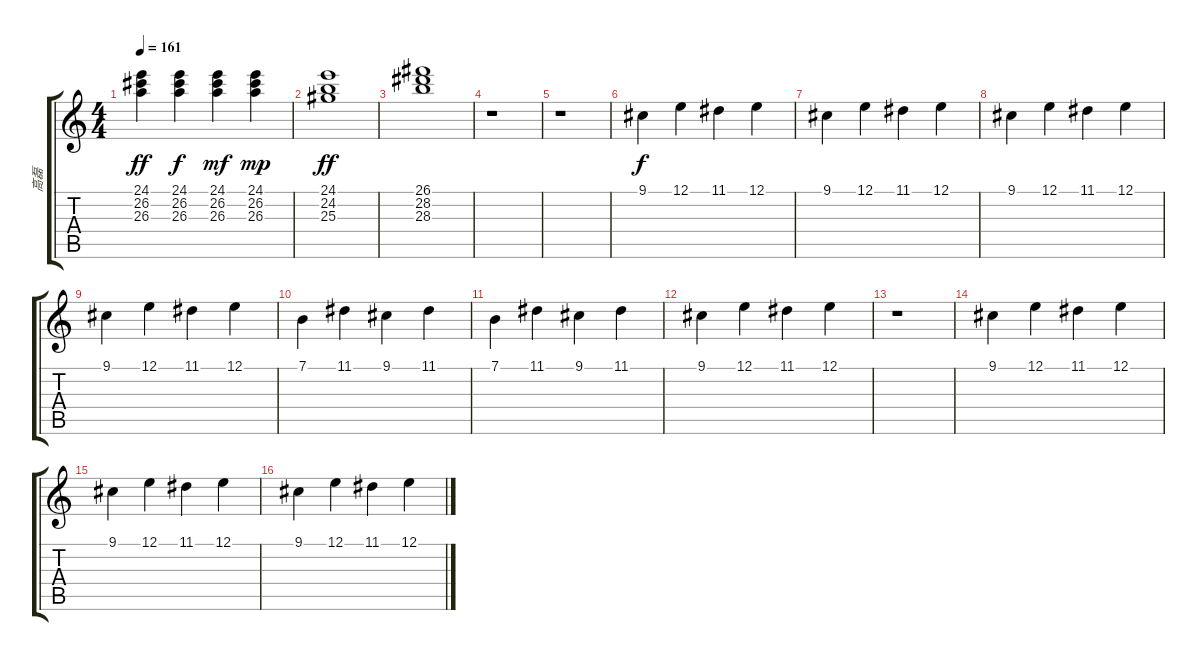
\track ("高磊" "高磊") {instrument fx5brightness}
\staff {score tabs}
\tuning (E4 B3 G3 D3 A2 E2) {hide}
\ts (4 4)
\tempo 161
\clef g2
\ks c
(24.1 26.2 26.3).4{dy ff} (24.1 26.2 26.3).4{dy f} (24.1 26.2 26.3).4{dy mf} (24.1 26.2 26.3).4{dy mp} |
(24.1 24.2 25.3).1{dy ff} |
(26.1 28.2 28.3).1 |
r.1 |
r.1 |
9.1.4{dy f} 12.1.4 11.1.4 12.1.4 |
9.1.4 12.1.4 11.1.4 12.1.4 |
9.1.4 12.1.4 11.1.4 12.1.4 |
9.1.4 12.1.4 11.1.4 12.1.4 |
7.1.4 11.1.4 9.1.4 11.1.4 |
7.1.4 11.1.4 9.1.4 11.1.4 |
9.1.4 12.1.4 11.1.4 12.1.4 |
r.1 |
9.1.4 12.1.4 11.1.4 12.1.4 |
9.1.4 12.1.4 11.1.4 12.1.4 |
9.1.4 12.1.4 11.1.4 12.1.4
